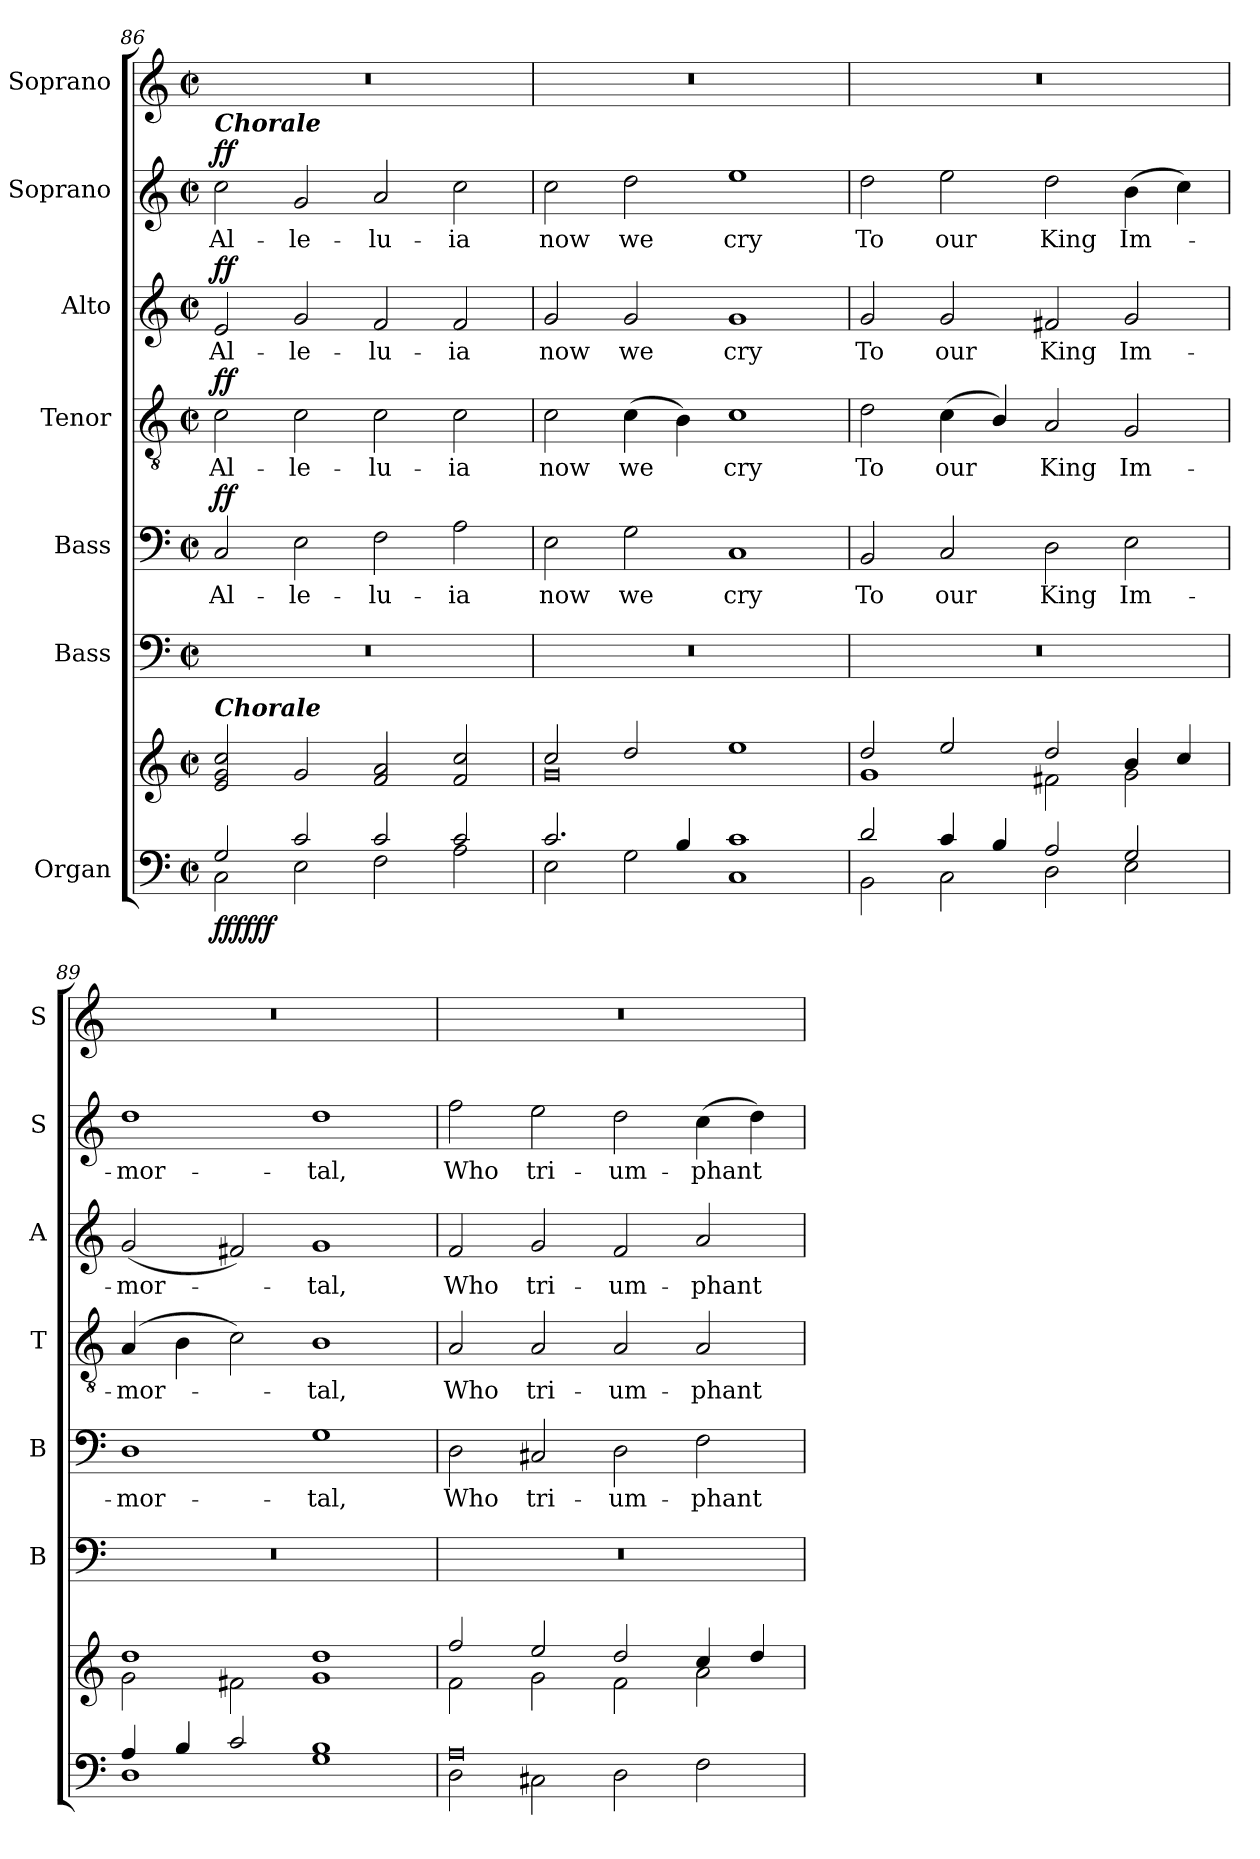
**kern	**kern	**dynam	**kern	**kern	**text	**dynam	**kern	**text	**dynam	**kern	**text	**dynam	**kern	**text	**dynam	**kern
*part7	*part7	*part7	*part6	*part5	*part5	*part5	*part4	*part4	*part4	*part3	*part3	*part3	*part2	*part2	*part2	*part1
*staff8	*staff7	*staff7/8	*staff6	*staff5	*staff5	*staff5	*staff4	*staff4	*staff4	*staff3	*staff3	*staff3	*staff2	*staff2	*staff2	*staff1
*I"Organ	*	*	*I"Bass	*I"Bass	*	*	*I"Tenor	*	*	*I"Alto	*	*	*I"Soprano	*	*	*I"Soprano
*	*	*	*I'B	*I'B	*	*	*I'T	*	*	*I'A	*	*	*I'S	*	*	*I'S
!!LO:LB:g=z
*clefF4	*clefG2	*	*clefF4	*clefF4	*	*	*clefGv2	*	*	*clefG2	*	*	*clefG2	*	*	*clefG2
*k[]	*k[]	*	*k[]	*k[]	*	*	*k[]	*	*	*k[]	*	*	*k[]	*	*	*k[]
*C:	*C:	*	*C:	*C:	*	*	*C:	*	*	*C:	*	*	*C:	*	*	*C:
*M4/2	*M4/2	*	*M4/2	*M4/2	*	*	*M4/2	*	*	*M4/2	*	*	*M4/2	*	*	*M4/2
*met(c|)	*met(c|)	*	*met(c|)	*met(c|)	*	*	*met(c|)	*	*	*met(c|)	*	*	*met(c|)	*	*	*met(c|)
=86	=86	=86	=86	=86	=86	=86	=86	=86	=86	=86	=86	=86	=86	=86	=86	=86
*^	*^	*	*	*	*	*	*	*	*	*	*	*	*	*	*	*
!	!	!	!	!	!	!	!	!	!	!	!	!	!	!	!LO:TX:a:Bi:t=Chorale	!	!	!
!	!	!LO:TX:a:Bi:t=Chorale	!	!	!	!	!	!	!	!	!	!	!	!	!	!	!	!
!	!	!	!	!LO:DY:b=2	!	!	!LO:LY:b	!	!	!LO:LY:b	!	!	!LO:LY:b	!	!	!LO:LY:b	!	!
!	!	!	!	!LO:DY:n=1:b=2	!	!	!	!	!	!	!	!	!	!	!	!	!	!
!	!	!	!	!LO:DY:n=2:b	!	!	!	!LO:DY:b	!	!	!LO:DY:b	!	!	!LO:DY:b	!	!	!LO:DY:b	!
2G/	2C\	2e/ 2g/ 2cc/	0ryy	ff ff ff	0r	2C	Al-	ff	2c	Al-	ff	2e	Al-	ff	2cc	Al-	ff	0r
!	!	!	!	!	!	!	!LO:LY:b	!	!	!LO:LY:b	!	!	!LO:LY:b	!	!	!LO:LY:b	!	!
2c/	2E\	2g/	.	.	.	2E	-le-	.	2c	-le-	.	2g	-le-	.	2g	-le-	.	.
!	!	!	!	!	!	!	!LO:LY:b	!	!	!LO:LY:b	!	!	!LO:LY:b	!	!	!LO:LY:b	!	!
2c/	2F\	2f/ 2a/	.	.	.	2F	-lu-	.	2c	-lu-	.	2f	-lu-	.	2a	-lu-	.	.
!	!	!	!	!	!	!	!LO:LY:b	!	!	!LO:LY:b	!	!	!LO:LY:b	!	!	!LO:LY:b	!	!
2c/	2A\	2f/ 2cc/	.	.	.	2A	-ia	.	2c	-ia	.	2f	-ia	.	2cc	-ia	.	.
=87	=87	=87	=87	=87	=87	=87	=87	=87	=87	=87	=87	=87	=87	=87	=87	=87	=87	=87
!	!	!	!	!	!	!	!LO:LY:b	!	!	!LO:LY:b	!	!	!LO:LY:b	!	!	!LO:LY:b	!	!
2.c/	2E\	2cc/	0g\	.	0r	2E	now	.	2c	now	.	2g	now	.	2cc	now	.	0r
!	!	!	!	!	!	!	!LO:LY:b	!	!	!LO:LY:b	!	!	!LO:LY:b	!	!	!LO:LY:b	!	!
.	2G\	2dd/	.	.	.	2G	we	.	(>4c	we	.	2g	we	.	2dd	we	.	.
4B/	.	.	.	.	.	.	.	.	4B)	.	.	.	.	.	.	.	.	.
!	!	!	!	!	!	!	!LO:LY:b	!	!	!LO:LY:b	!	!	!LO:LY:b	!	!	!LO:LY:b	!	!
1c/	1C\	1ee/	.	.	.	1C	cry	.	1c	cry	.	1g	cry	.	1ee	cry	.	.
=88	=88	=88	=88	=88	=88	=88	=88	=88	=88	=88	=88	=88	=88	=88	=88	=88	=88	=88
!	!	!	!	!	!	!	!LO:LY:b	!	!	!LO:LY:b	!	!	!LO:LY:b	!	!	!LO:LY:b	!	!
2d/	2BB\	2dd/	1g\	.	0r	2BB	To	.	2d	To	.	2g	To	.	2dd	To	.	0r
!	!	!	!	!	!	!	!LO:LY:b	!	!	!LO:LY:b	!	!	!LO:LY:b	!	!	!LO:LY:b	!	!
4c/	2C\	2ee/	.	.	.	2C	our	.	(<4c	our	.	2g	our	.	2ee	our	.	.
4B/	.	.	.	.	.	.	.	.	4B/)	.	.	.	.	.	.	.	.	.
!	!	!	!	!	!	!	!LO:LY:b	!	!	!LO:LY:b	!	!	!LO:LY:b	!	!	!LO:LY:b	!	!
2A/	2D\	2dd/	2f#X\	.	.	2D	King	.	2A	King	.	2f#X	King	.	2dd	King	.	.
!	!	!	!	!	!	!	!LO:LY:b	!	!	!LO:LY:b	!	!	!LO:LY:b	!	!	!LO:LY:b	!	!
2G/	2E\	4b/	2g\	.	.	2E	Im-	.	2G	Im-	.	2g	Im-	.	(>4b	Im-	.	.
.	.	4cc/	.	.	.	.	.	.	.	.	.	.	.	.	4cc)	.	.	.
=89	=89	=89	=89	=89	=89	=89	=89	=89	=89	=89	=89	=89	=89	=89	=89	=89	=89	=89
!	!	!	!	!	!	!	!LO:LY:b	!	!	!LO:LY:b	!	!	!LO:LY:b	!	!	!LO:LY:b	!	!
4A/	1D\	1dd/	2g\	.	0r	1D	-mor-	.	(>4A	-mor-	.	(<2g	-mor-	.	1dd	mor-	.	0r
4B/	.	.	.	.	.	.	.	.	4B	.	.	.	.	.	.	.	.	.
2c/	.	.	2f#X\	.	.	.	.	.	2c)	.	.	2f#X)	.	.	.	.	.	.
!	!	!	!	!	!	!	!LO:LY:b	!	!	!LO:LY:b	!	!	!LO:LY:b	!	!	!LO:LY:b	!	!
1B/	1G\	1dd/	1g\	.	.	1G	-tal,	.	1B	tal,	.	1g	tal,	.	1dd	-tal,	.	.
=90	=90	=90	=90	=90	=90	=90	=90	=90	=90	=90	=90	=90	=90	=90	=90	=90	=90	=90
!	!	!	!	!	!	!	!LO:LY:b	!	!	!LO:LY:b	!	!	!LO:LY:b	!	!	!LO:LY:b	!	!
0A/	2D\	2ff/	2f\	.	0r	2D	Who	.	2A	Who	.	2f	Who	.	2ff	Who	.	0r
!	!	!	!	!	!	!	!LO:LY:b	!	!	!LO:LY:b	!	!	!LO:LY:b	!	!	!LO:LY:b	!	!
.	2C#X\	2ee/	2g\	.	.	2C#X	tri-	.	2A	tri-	.	2g	tri-	.	2ee	tri-	.	.
!	!	!	!	!	!	!	!LO:LY:b	!	!	!LO:LY:b	!	!	!LO:LY:b	!	!	!LO:LY:b	!	!
.	2D\	2dd/	2f\	.	.	2D	-um-	.	2A	-um-	.	2f	-um-	.	2dd	-um-	.	.
!	!	!	!	!	!	!	!LO:LY:b	!	!	!LO:LY:b	!	!	!LO:LY:b	!	!	!LO:LY:b	!	!
.	2F\	4cc/	2a\	.	.	2F	-phant	.	2A	-phant	.	2a	-phant	.	(>4cc	-phant	.	.
.	.	4dd/	.	.	.	.	.	.	.	.	.	.	.	.	4dd)	.	.	.
*v	*v	*	*	*	*	*	*	*	*	*	*	*	*	*	*	*	*	*
*	*v	*v	*	*	*	*	*	*	*	*	*	*	*	*	*	*	*
=	=	=	=	=	=	=	=	=	=	=	=	=	=	=	=	=
*-	*-	*-	*-	*-	*-	*-	*-	*-	*-	*-	*-	*-	*-	*-	*-	*-
